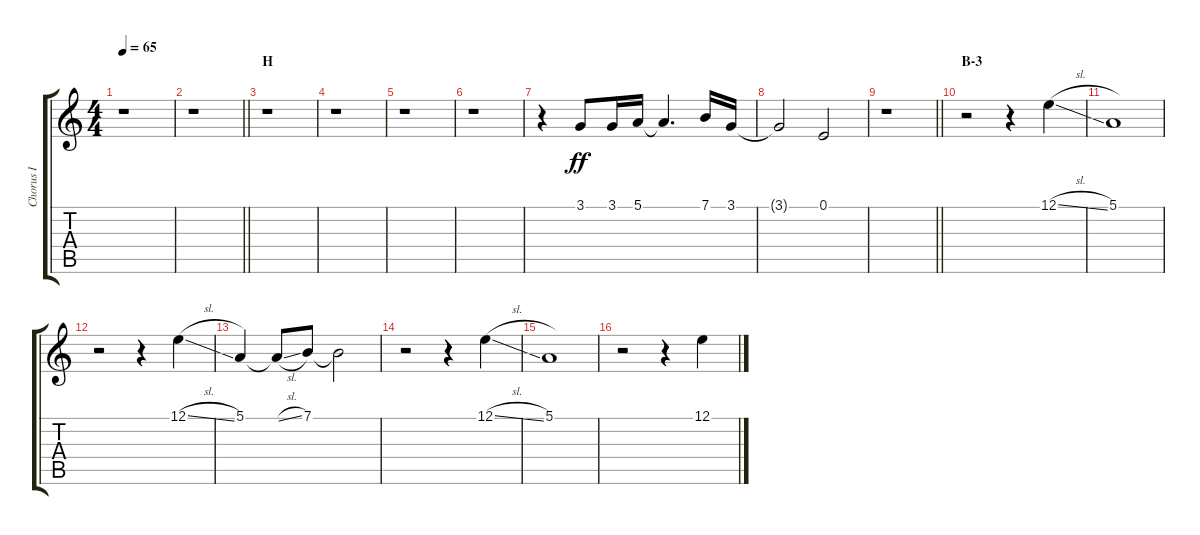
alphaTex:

\track ("Chorus I" "Chorus I") {instrument voiceoohs}
\staff {score tabs}
\tuning (E4 B3 G3 D3 A2 E2) {hide}
\ts (4 4)
\tempo 65
\clef g2
\ks c
r.1{dy ff} |
\barLineRight lightlight
r.1 |
\section ("" "H")
r.1 |
r.1 |
r.1 |
r.1 |
r.4 3.1.8 3.1.16 5.1.16 5.1{t}.4{d} 7.1.16 3.1.16 |
3.1{t}.2 0.1.2 |
\barLineRight lightlight
r.1 |
\section ("" "B-3")
r.2 r.4 12.1{sl}.4 |
5.1.1 |
r.2 r.4 12.1{sl}.4 |
5.1.4 5.1{sl t}.8 7.1.8 7.1{t}.2 |
r.2 r.4 12.1{sl}.4 |
5.1.1 |
r.2 r.4 12.1{sl}.4
